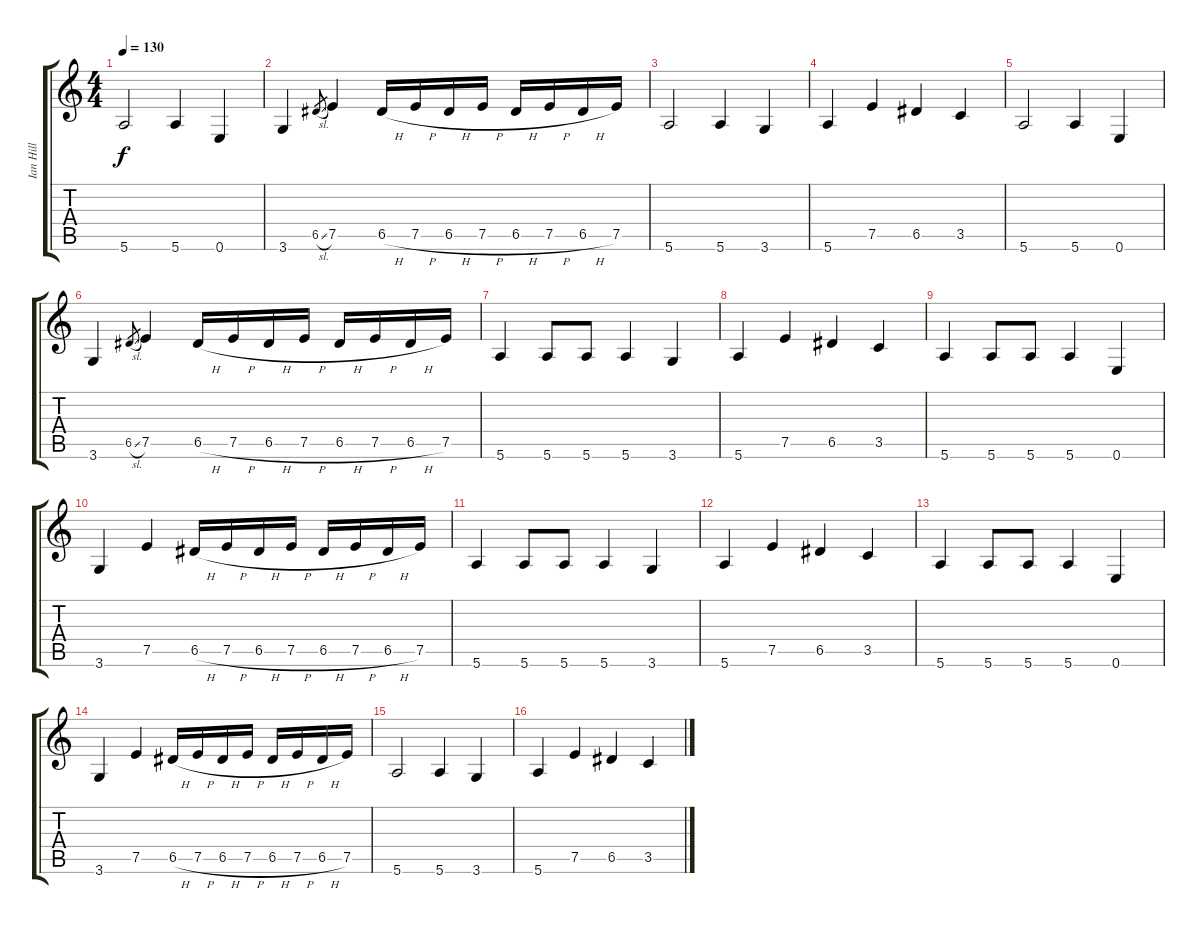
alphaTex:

\track ("Ian Hill" "Ian Hill") {instrument electricbassfinger}
\staff {score tabs}
\tuning (E4 B3 G3 D3 A2 E2) {hide}
\ts (4 4)
\tempo 130
\clef g2
\ks c
5.6.2{dy f} 5.6.4 0.6.4 |
3.6.4 6.5{sl}.8{gr} 7.5.4 6.5{h}.16 7.5{h}.16 6.5{h}.16 7.5{h}.16 6.5{h}.16 7.5{h}.16 6.5{h}.16 7.5.16 |
5.6.2 5.6.4 3.6.4 |
5.6.4 7.5.4 6.5.4 3.5.4 |
5.6.2 5.6.4 0.6.4 |
3.6.4 6.5{sl}.8{gr} 7.5.4 6.5{h}.16 7.5{h}.16 6.5{h}.16 7.5{h}.16 6.5{h}.16 7.5{h}.16 6.5{h}.16 7.5.16 |
5.6.4 5.6.8 5.6.8 5.6.4 3.6.4 |
5.6.4 7.5.4 6.5.4 3.5.4 |
5.6.4 5.6.8 5.6.8 5.6.4 0.6.4 |
3.6.4 7.5.4 6.5{h}.16 7.5{h}.16 6.5{h}.16 7.5{h}.16 6.5{h}.16 7.5{h}.16 6.5{h}.16 7.5.16 |
5.6.4 5.6.8 5.6.8 5.6.4 3.6.4 |
5.6.4 7.5.4 6.5.4 3.5.4 |
5.6.4 5.6.8 5.6.8 5.6.4 0.6.4 |
3.6.4 7.5.4 6.5{h}.16 7.5{h}.16 6.5{h}.16 7.5{h}.16 6.5{h}.16 7.5{h}.16 6.5{h}.16 7.5.16 |
5.6.2 5.6.4 3.6.4 |
5.6.4 7.5.4 6.5.4 3.5.4
